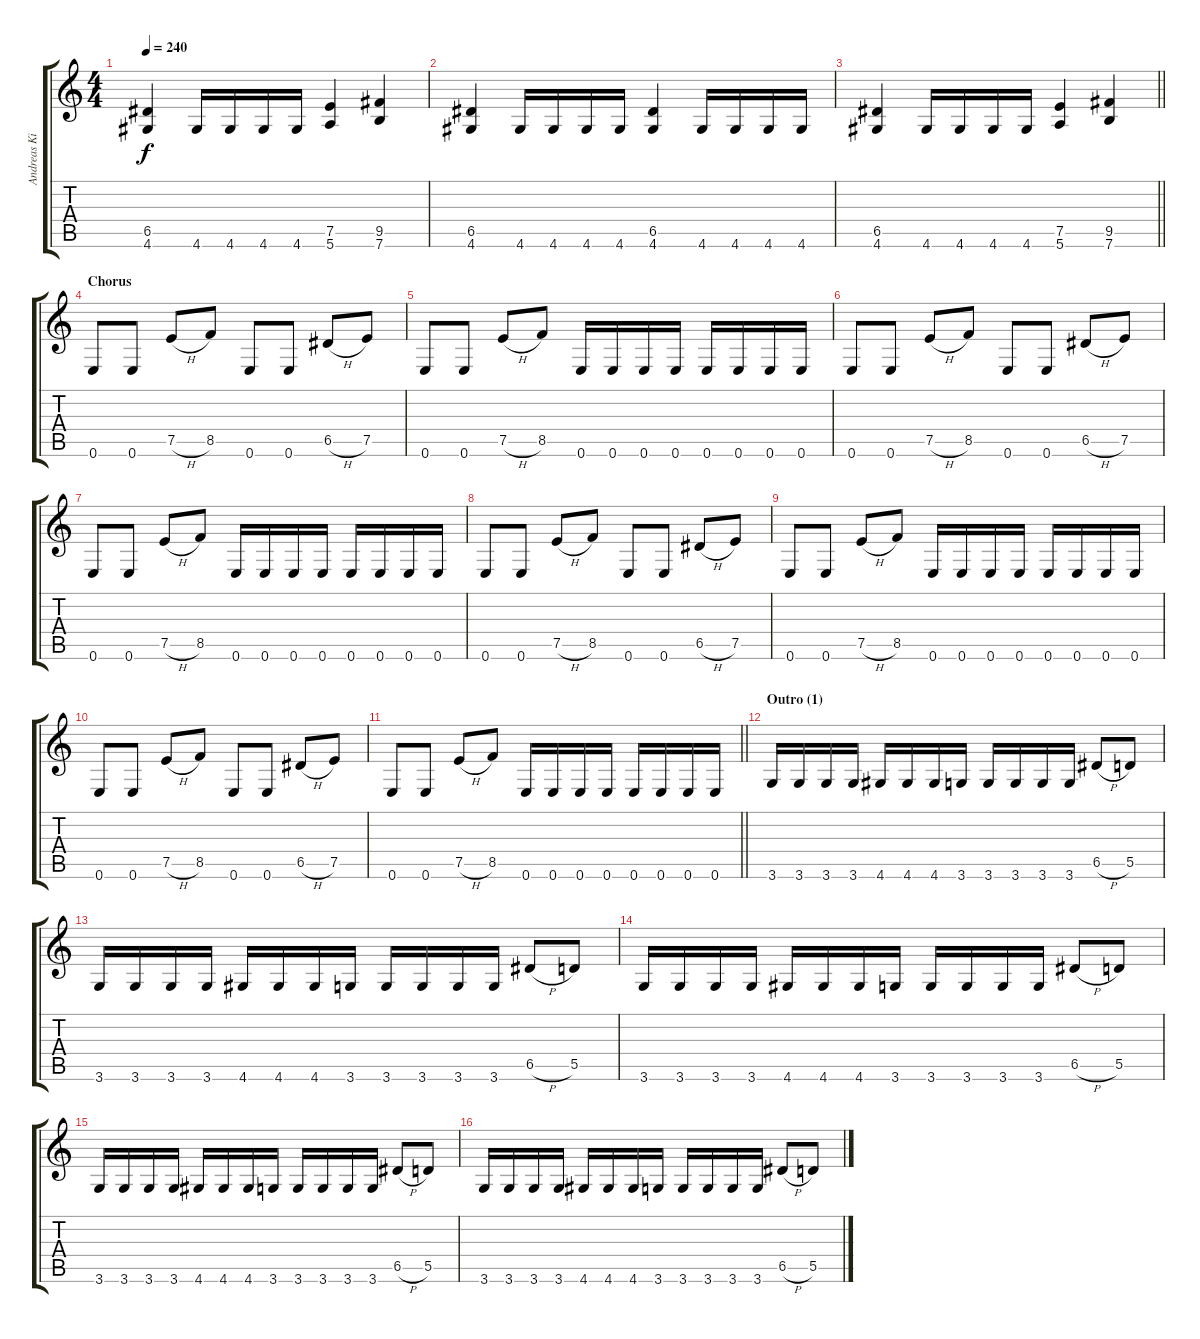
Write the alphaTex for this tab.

\track ("Andreas Kisser" "Andreas Ki") {instrument distortionguitar}
\staff {score tabs}
\tuning (E4 B3 G3 D3 A2 E2) {hide}
\ts (4 4)
\tempo 240
\clef g2
\ks c
(6.5 4.6).4{dy f} 4.6.16 4.6.16 4.6.16 4.6.16 (7.5 5.6).4 (9.5 7.6).4 |
(6.5 4.6).4 4.6.16 4.6.16 4.6.16 4.6.16 (6.5 4.6).4 4.6.16 4.6.16 4.6.16 4.6.16 |
\barLineRight lightlight
(6.5 4.6).4 4.6.16 4.6.16 4.6.16 4.6.16 (7.5 5.6).4 (9.5 7.6).4 |
\section ("" "Chorus")
0.6.8 0.6.8 7.5{h}.8 8.5.8 0.6.8 0.6.8 6.5{h}.8 7.5.8 |
0.6.8 0.6.8 7.5{h}.8 8.5.8 0.6.16 0.6.16 0.6.16 0.6.16 0.6.16 0.6.16 0.6.16 0.6.16 |
0.6.8 0.6.8 7.5{h}.8 8.5.8 0.6.8 0.6.8 6.5{h}.8 7.5.8 |
0.6.8 0.6.8 7.5{h}.8 8.5.8 0.6.16 0.6.16 0.6.16 0.6.16 0.6.16 0.6.16 0.6.16 0.6.16 |
0.6.8 0.6.8 7.5{h}.8 8.5.8 0.6.8 0.6.8 6.5{h}.8 7.5.8 |
0.6.8 0.6.8 7.5{h}.8 8.5.8 0.6.16 0.6.16 0.6.16 0.6.16 0.6.16 0.6.16 0.6.16 0.6.16 |
0.6.8 0.6.8 7.5{h}.8 8.5.8 0.6.8 0.6.8 6.5{h}.8 7.5.8 |
\barLineRight lightlight
0.6.8 0.6.8 7.5{h}.8 8.5.8 0.6.16 0.6.16 0.6.16 0.6.16 0.6.16 0.6.16 0.6.16 0.6.16 |
\section ("" "Outro (1)")
3.6.16 3.6.16 3.6.16 3.6.16 4.6.16 4.6.16 4.6.16 3.6.16 3.6.16 3.6.16 3.6.16 3.6.16 6.5{h}.8 5.5.8 |
3.6.16 3.6.16 3.6.16 3.6.16 4.6.16 4.6.16 4.6.16 3.6.16 3.6.16 3.6.16 3.6.16 3.6.16 6.5{h}.8 5.5.8 |
3.6.16 3.6.16 3.6.16 3.6.16 4.6.16 4.6.16 4.6.16 3.6.16 3.6.16 3.6.16 3.6.16 3.6.16 6.5{h}.8 5.5.8 |
3.6.16 3.6.16 3.6.16 3.6.16 4.6.16 4.6.16 4.6.16 3.6.16 3.6.16 3.6.16 3.6.16 3.6.16 6.5{h}.8 5.5.8 |
3.6.16 3.6.16 3.6.16 3.6.16 4.6.16 4.6.16 4.6.16 3.6.16 3.6.16 3.6.16 3.6.16 3.6.16 6.5{h}.8 5.5.8
